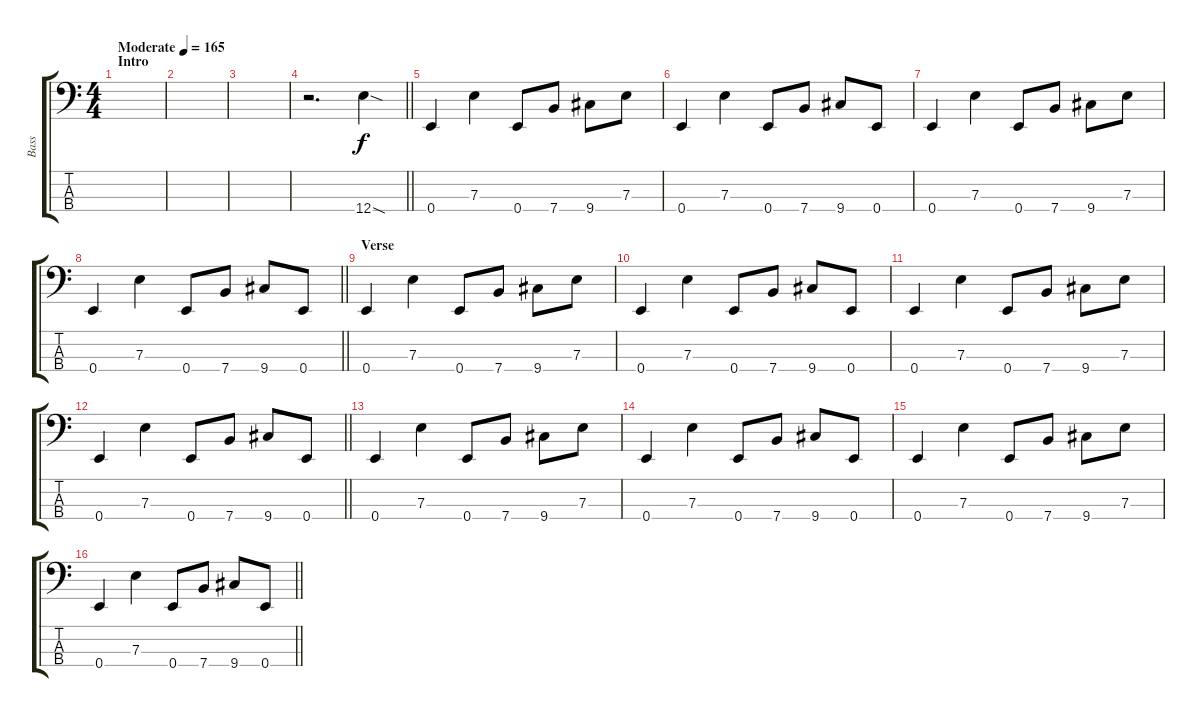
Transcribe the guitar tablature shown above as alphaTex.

\track ("Bass" "Bass") {instrument electricbassfinger}
\staff {score tabs}
\tuning (G2 D2 A1 E1) {hide}
\ts (4 4)
\section ("" "Intro")
\tempo (165 "Moderate")
\clef f4
\ks c
|
|
|
\barLineRight lightlight
r.2{d} 12.4{sod}.4 |
0.4.4 7.3.4 0.4.8 7.4.8 9.4.8 7.3.8 |
0.4.4 7.3.4 0.4.8 7.4.8 9.4.8 0.4.8 |
0.4.4 7.3.4 0.4.8 7.4.8 9.4.8 7.3.8 |
\barLineRight lightlight
0.4.4 7.3.4 0.4.8 7.4.8 9.4.8 0.4.8 |
\section ("" "Verse")
0.4.4 7.3.4 0.4.8 7.4.8 9.4.8 7.3.8 |
0.4.4 7.3.4 0.4.8 7.4.8 9.4.8 0.4.8 |
0.4.4 7.3.4 0.4.8 7.4.8 9.4.8 7.3.8 |
\barLineRight lightlight
0.4.4 7.3.4 0.4.8 7.4.8 9.4.8 0.4.8 |
0.4.4 7.3.4 0.4.8 7.4.8 9.4.8 7.3.8 |
0.4.4 7.3.4 0.4.8 7.4.8 9.4.8 0.4.8 |
0.4.4 7.3.4 0.4.8 7.4.8 9.4.8 7.3.8 |
\barLineRight lightlight
0.4.4 7.3.4 0.4.8 7.4.8 9.4.8 0.4.8
